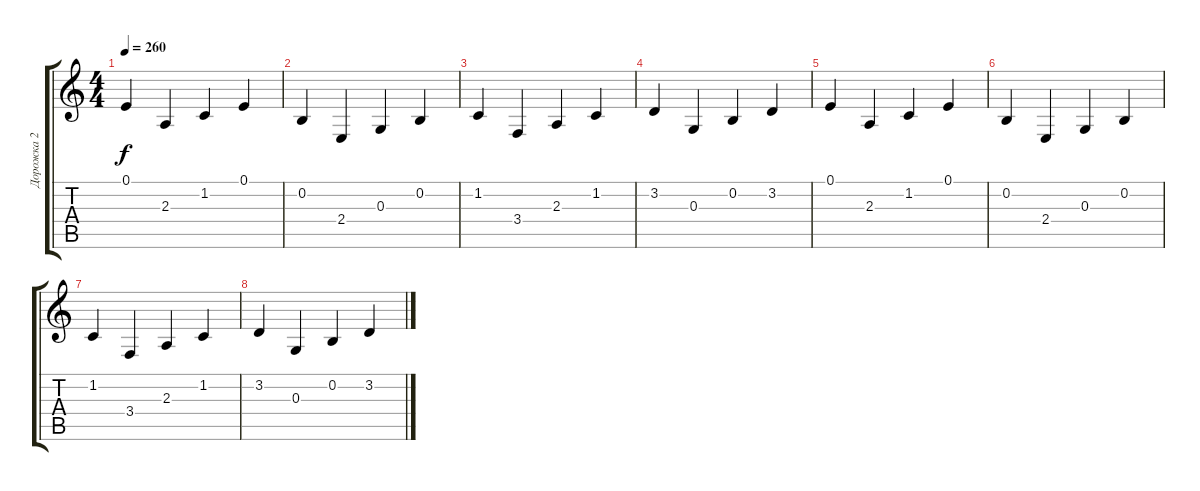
\track ("Дорожка 2" "Дорожка 2") {instrument vibraphone}
\staff {score tabs}
\tuning (E4 B3 G3 D3 A2 E2) {hide}
\ts (4 4)
\tempo 260
\clef g2
\ks c
0.1.4{dy f} 2.3.4 1.2.4 0.1.4 |
0.2.4 2.4.4 0.3.4 0.2.4 |
1.2.4 3.4.4 2.3.4 1.2.4 |
3.2.4 0.3.4 0.2.4 3.2.4 |
0.1.4 2.3.4 1.2.4 0.1.4 |
0.2.4 2.4.4 0.3.4 0.2.4 |
1.2.4 3.4.4 2.3.4 1.2.4 |
3.2.4 0.3.4 0.2.4 3.2.4
